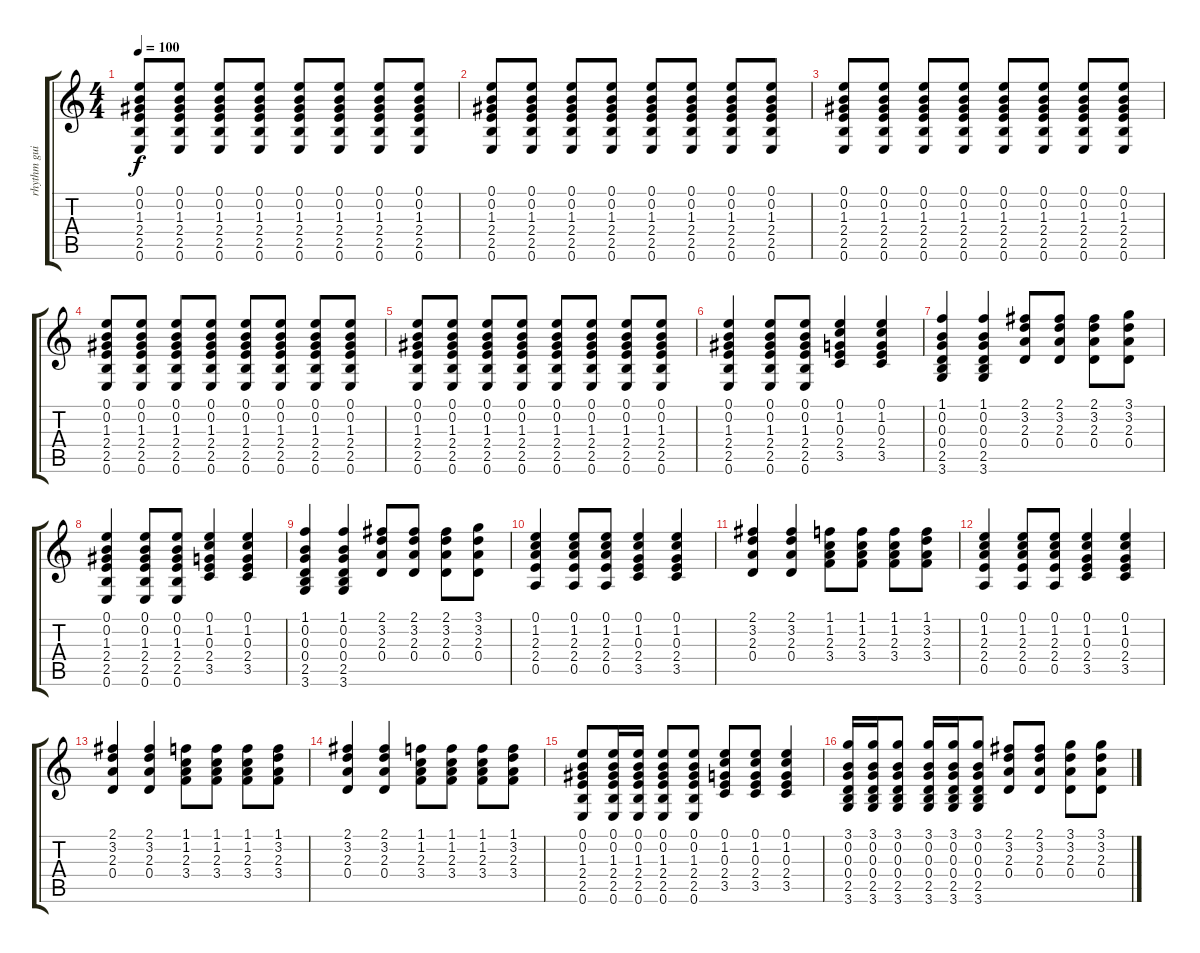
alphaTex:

\track ("rhythm guitar" "rhythm gui") {instrument acousticguitarnylon}
\staff {score tabs}
\tuning (E4 B3 G3 D3 A2 E2) {hide}
\ts (4 4)
\tempo 100
\clef g2
\ks c
(0.1 0.2 1.3 2.4 2.5 0.6).8{dy f} (0.1 0.2 1.3 2.4 2.5 0.6).8 (0.1 0.2 1.3 2.4 2.5 0.6).8 (0.1 0.2 1.3 2.4 2.5 0.6).8 (0.1 0.2 1.3 2.4 2.5 0.6).8 (0.1 0.2 1.3 2.4 2.5 0.6).8 (0.1 0.2 1.3 2.4 2.5 0.6).8 (0.1 0.2 1.3 2.4 2.5 0.6).8 |
(0.1 0.2 1.3 2.4 2.5 0.6).8 (0.1 0.2 1.3 2.4 2.5 0.6).8 (0.1 0.2 1.3 2.4 2.5 0.6).8 (0.1 0.2 1.3 2.4 2.5 0.6).8 (0.1 0.2 1.3 2.4 2.5 0.6).8 (0.1 0.2 1.3 2.4 2.5 0.6).8 (0.1 0.2 1.3 2.4 2.5 0.6).8 (0.1 0.2 1.3 2.4 2.5 0.6).8 |
(0.1 0.2 1.3 2.4 2.5 0.6).8 (0.1 0.2 1.3 2.4 2.5 0.6).8 (0.1 0.2 1.3 2.4 2.5 0.6).8 (0.1 0.2 1.3 2.4 2.5 0.6).8 (0.1 0.2 1.3 2.4 2.5 0.6).8 (0.1 0.2 1.3 2.4 2.5 0.6).8 (0.1 0.2 1.3 2.4 2.5 0.6).8 (0.1 0.2 1.3 2.4 2.5 0.6).8 |
(0.1 0.2 1.3 2.4 2.5 0.6).8 (0.1 0.2 1.3 2.4 2.5 0.6).8 (0.1 0.2 1.3 2.4 2.5 0.6).8 (0.1 0.2 1.3 2.4 2.5 0.6).8 (0.1 0.2 1.3 2.4 2.5 0.6).8 (0.1 0.2 1.3 2.4 2.5 0.6).8 (0.1 0.2 1.3 2.4 2.5 0.6).8 (0.1 0.2 1.3 2.4 2.5 0.6).8 |
(0.1 0.2 1.3 2.4 2.5 0.6).8 (0.1 0.2 1.3 2.4 2.5 0.6).8 (0.1 0.2 1.3 2.4 2.5 0.6).8 (0.1 0.2 1.3 2.4 2.5 0.6).8 (0.1 0.2 1.3 2.4 2.5 0.6).8 (0.1 0.2 1.3 2.4 2.5 0.6).8 (0.1 0.2 1.3 2.4 2.5 0.6).8 (0.1 0.2 1.3 2.4 2.5 0.6).8 |
(0.1 0.2 1.3 2.4 2.5 0.6).4 (0.1 0.2 1.3 2.4 2.5 0.6).8 (0.1 0.2 1.3 2.4 2.5 0.6).8 (0.1 1.2 0.3 2.4 3.5).4 (0.1 1.2 0.3 2.4 3.5).4 |
(1.1 0.2 0.3 0.4 2.5 3.6).4 (1.1 0.2 0.3 0.4 2.5 3.6).4 (2.1 3.2 2.3 0.4).8 (2.1 3.2 2.3 0.4).8 (2.1 3.2 2.3 0.4).8 (3.1 3.2 2.3 0.4).8 |
(0.1 0.2 1.3 2.4 2.5 0.6).4 (0.1 0.2 1.3 2.4 2.5 0.6).8 (0.1 0.2 1.3 2.4 2.5 0.6).8 (0.1 1.2 0.3 2.4 3.5).4 (0.1 1.2 0.3 2.4 3.5).4 |
(1.1 0.2 0.3 0.4 2.5 3.6).4 (1.1 0.2 0.3 0.4 2.5 3.6).4 (2.1 3.2 2.3 0.4).8 (2.1 3.2 2.3 0.4).8 (2.1 3.2 2.3 0.4).8 (3.1 3.2 2.3 0.4).8 |
(0.1 1.2 2.3 2.4 0.5).4 (0.1 1.2 2.3 2.4 0.5).8 (0.1 1.2 2.3 2.4 0.5).8 (0.1 1.2 0.3 2.4 3.5).4 (0.1 1.2 0.3 2.4 3.5).4 |
(2.1 3.2 2.3 0.4).4 (2.1 3.2 2.3 0.4).4 (1.1 1.2 2.3 3.4).8 (1.1 1.2 2.3 3.4).8 (1.1 1.2 2.3 3.4).8 (1.1 3.2 2.3 3.4).8 |
(0.1 1.2 2.3 2.4 0.5).4 (0.1 1.2 2.3 2.4 0.5).8 (0.1 1.2 2.3 2.4 0.5).8 (0.1 1.2 0.3 2.4 3.5).4 (0.1 1.2 0.3 2.4 3.5).4 |
(2.1 3.2 2.3 0.4).4 (2.1 3.2 2.3 0.4).4 (1.1 1.2 2.3 3.4).8 (1.1 1.2 2.3 3.4).8 (1.1 1.2 2.3 3.4).8 (1.1 3.2 2.3 3.4).8 |
(2.1 3.2 2.3 0.4).4 (2.1 3.2 2.3 0.4).4 (1.1 1.2 2.3 3.4).8 (1.1 1.2 2.3 3.4).8 (1.1 1.2 2.3 3.4).8 (1.1 3.2 2.3 3.4).8 |
(0.1 0.2 1.3 2.4 2.5 0.6).8 (0.1 0.2 1.3 2.4 2.5 0.6).16 (0.1 0.2 1.3 2.4 2.5 0.6).16 (0.1 0.2 1.3 2.4 2.5 0.6).8 (0.1 0.2 1.3 2.4 2.5 0.6).8 (0.1 1.2 0.3 2.4 3.5).8 (0.1 1.2 0.3 2.4 3.5).8 (0.1 1.2 0.3 2.4 3.5).4 |
(3.1 0.2 0.3 0.4 2.5 3.6).16 (3.1 0.2 0.3 0.4 2.5 3.6).16 (3.1 0.2 0.3 0.4 2.5 3.6).8 (3.1 0.2 0.3 0.4 2.5 3.6).16 (3.1 0.2 0.3 0.4 2.5 3.6).16 (3.1 0.2 0.3 0.4 2.5 3.6).8 (2.1 3.2 2.3 0.4).8 (2.1 3.2 2.3 0.4).8 (3.1 3.2 2.3 0.4).8 (3.1 3.2 2.3 0.4).8
